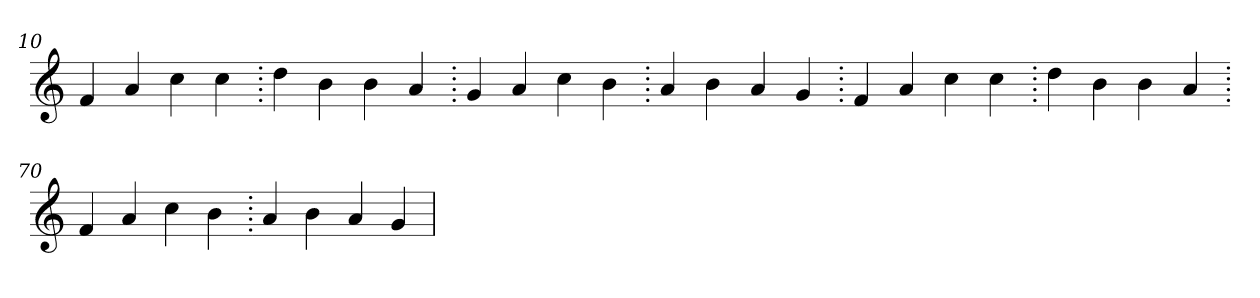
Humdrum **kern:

**kern
*part1
*staff1
*clefG2
=10.
4f
4a
4cc
4cc
=20.
4dd
4b
4b
4a
=30.
4g
4a
4cc
4b
=40.
4a
4b
4a
4g
=50.
4f
4a
4cc
4cc
=60.
4dd
4b
4b
4a
=70.
4f
4a
4cc
4b
=80.
4a
4b
4a
4g
=
*-
